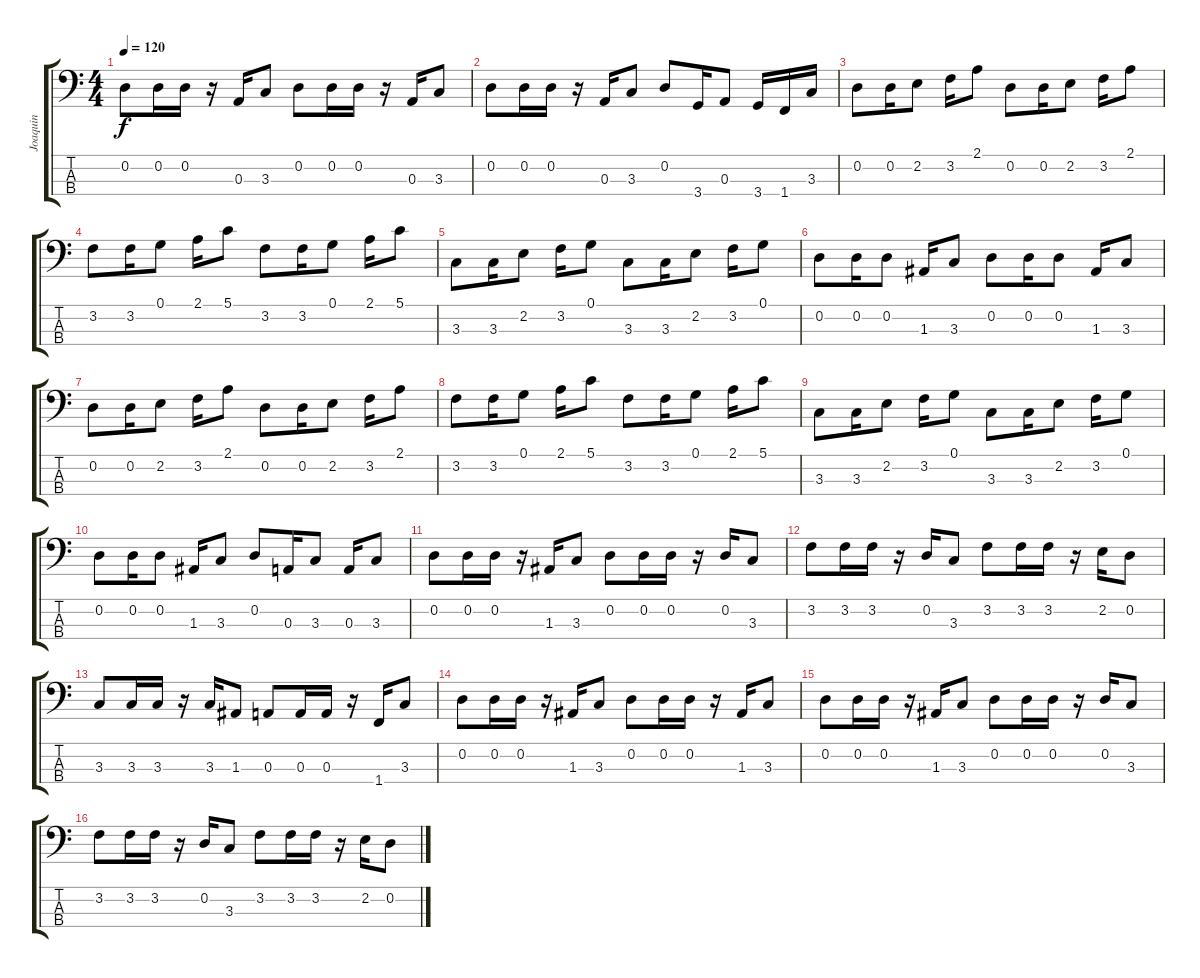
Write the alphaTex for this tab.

\track ("Joaquin" "Joaquin") {instrument electricbassfinger}
\staff {score tabs}
\tuning (G2 D2 A1 E1) {hide}
\ts (4 4)
\tempo 120
\clef f4
\ks c
0.2.8{dy f} 0.2.16 0.2.16 r.16 0.3.16 3.3.8 0.2.8 0.2.16 0.2.16 r.16 0.3.16 3.3.8 |
0.2.8 0.2.16 0.2.16 r.16 0.3.16 3.3.8 0.2.8 3.4.16 0.3.8 3.4.16 1.4.16 3.3.16 |
0.2.8 0.2.16 2.2.8 3.2.16 2.1.8 0.2.8 0.2.16 2.2.8 3.2.16 2.1.8 |
3.2.8 3.2.16 0.1.8 2.1.16 5.1.8 3.2.8 3.2.16 0.1.8 2.1.16 5.1.8 |
3.3.8 3.3.16 2.2.8 3.2.16 0.1.8 3.3.8 3.3.16 2.2.8 3.2.16 0.1.8 |
0.2.8 0.2.16 0.2.8 1.3.16 3.3.8 0.2.8 0.2.16 0.2.8 1.3.16 3.3.8 |
0.2.8 0.2.16 2.2.8 3.2.16 2.1.8 0.2.8 0.2.16 2.2.8 3.2.16 2.1.8 |
3.2.8 3.2.16 0.1.8 2.1.16 5.1.8 3.2.8 3.2.16 0.1.8 2.1.16 5.1.8 |
3.3.8 3.3.16 2.2.8 3.2.16 0.1.8 3.3.8 3.3.16 2.2.8 3.2.16 0.1.8 |
0.2.8 0.2.16 0.2.8 1.3.16 3.3.8 0.2.8 0.3.16 3.3.8 0.3.16 3.3.8 |
0.2.8 0.2.16 0.2.16 r.16 1.3.16 3.3.8 0.2.8 0.2.16 0.2.16 r.16 0.2.16 3.3.8 |
3.2.8 3.2.16 3.2.16 r.16 0.2.16 3.3.8 3.2.8 3.2.16 3.2.16 r.16 2.2.16 0.2.8 |
3.3.8 3.3.16 3.3.16 r.16 3.3.16 1.3.8 0.3.8 0.3.16 0.3.16 r.16 1.4.16 3.3.8 |
0.2.8 0.2.16 0.2.16 r.16 1.3.16 3.3.8 0.2.8 0.2.16 0.2.16 r.16 1.3.16 3.3.8 |
0.2.8 0.2.16 0.2.16 r.16 1.3.16 3.3.8 0.2.8 0.2.16 0.2.16 r.16 0.2.16 3.3.8 |
3.2.8 3.2.16 3.2.16 r.16 0.2.16 3.3.8 3.2.8 3.2.16 3.2.16 r.16 2.2.16 0.2.8
